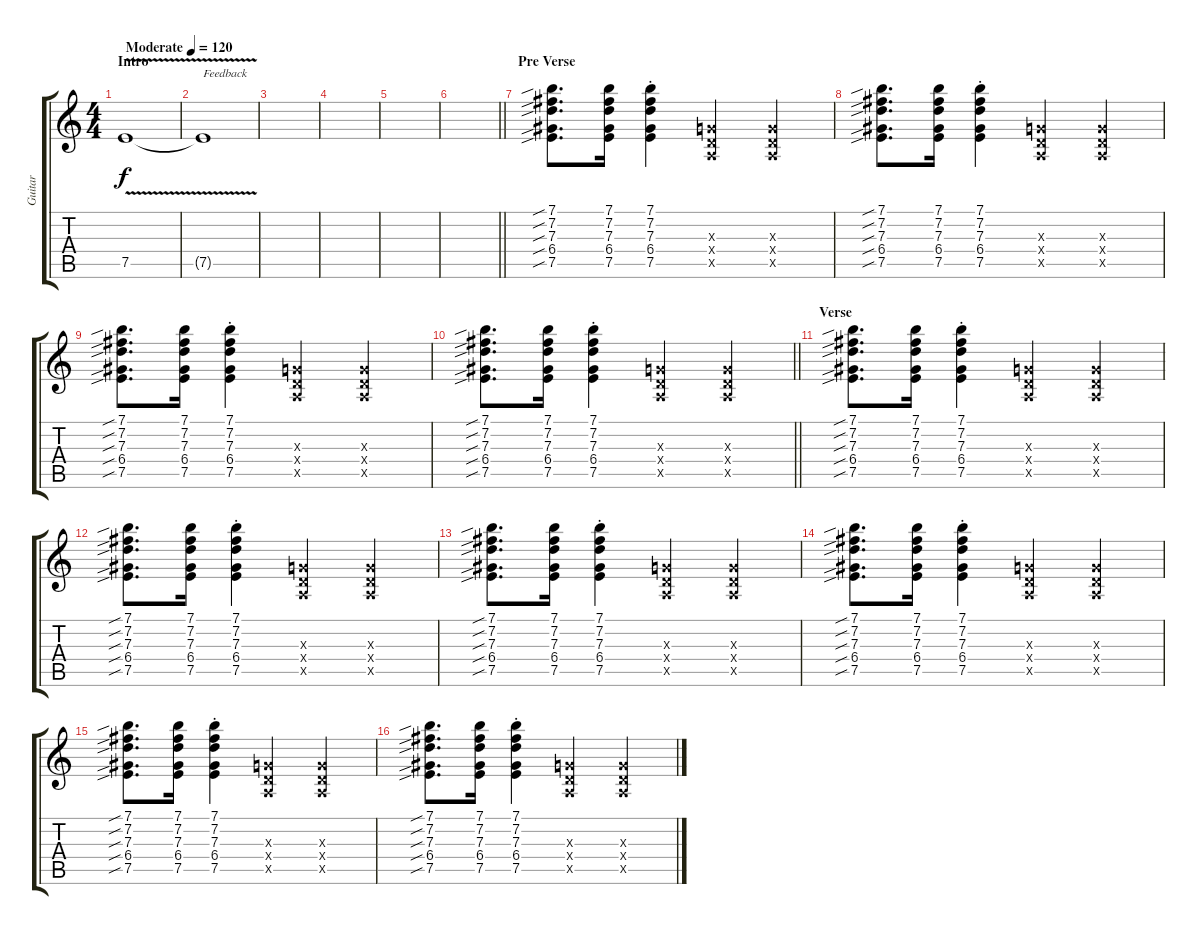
\track ("Guitar" "Guitar") {instrument overdrivenguitar}
\staff {score tabs}
\tuning (E4 B3 G3 D3 A2 E2) {hide}
\ts (4 4)
\section ("" "Intro")
\tempo (120 "Moderate")
\clef g2
\ks c
7.5{v}.1{dy f instrument overdrivenguitar} |
7.5{t}.1{txt "Feedback"} |
|
|
|
\barLineRight lightlight
|
\section ("" "Pre Verse")
(7.1{sib} 7.2{sib} 7.3{sib} 6.4{sib} 7.5{sib}).8{d} (7.1 7.2 7.3 6.4 7.5).16 (7.1{st} 7.2{st} 7.3{st} 6.4{st} 7.5{st}).4 (0.3{x} 0.4{x} 0.5{x}).4 (0.3{x} 0.4{x} 0.5{x}).4 |
(7.1{sib} 7.2{sib} 7.3{sib} 6.4{sib} 7.5{sib}).8{d} (7.1 7.2 7.3 6.4 7.5).16 (7.1{st} 7.2{st} 7.3{st} 6.4{st} 7.5{st}).4 (0.3{x} 0.4{x} 0.5{x}).4 (0.3{x} 0.4{x} 0.5{x}).4 |
(7.1{sib} 7.2{sib} 7.3{sib} 6.4{sib} 7.5{sib}).8{d} (7.1 7.2 7.3 6.4 7.5).16 (7.1{st} 7.2{st} 7.3{st} 6.4{st} 7.5{st}).4 (0.3{x} 0.4{x} 0.5{x}).4 (0.3{x} 0.4{x} 0.5{x}).4 |
\barLineRight lightlight
(7.1{sib} 7.2{sib} 7.3{sib} 6.4{sib} 7.5{sib}).8{d} (7.1 7.2 7.3 6.4 7.5).16 (7.1{st} 7.2{st} 7.3{st} 6.4{st} 7.5{st}).4 (0.3{x} 0.4{x} 0.5{x}).4 (0.3{x} 0.4{x} 0.5{x}).4 |
\section ("" "Verse")
(7.1{sib} 7.2{sib} 7.3{sib} 6.4{sib} 7.5{sib}).8{d} (7.1 7.2 7.3 6.4 7.5).16 (7.1{st} 7.2{st} 7.3{st} 6.4{st} 7.5{st}).4 (0.3{x} 0.4{x} 0.5{x}).4 (0.3{x} 0.4{x} 0.5{x}).4 |
(7.1{sib} 7.2{sib} 7.3{sib} 6.4{sib} 7.5{sib}).8{d} (7.1 7.2 7.3 6.4 7.5).16 (7.1{st} 7.2{st} 7.3{st} 6.4{st} 7.5{st}).4 (0.3{x} 0.4{x} 0.5{x}).4 (0.3{x} 0.4{x} 0.5{x}).4 |
(7.1{sib} 7.2{sib} 7.3{sib} 6.4{sib} 7.5{sib}).8{d} (7.1 7.2 7.3 6.4 7.5).16 (7.1{st} 7.2{st} 7.3{st} 6.4{st} 7.5{st}).4 (0.3{x} 0.4{x} 0.5{x}).4 (0.3{x} 0.4{x} 0.5{x}).4 |
(7.1{sib} 7.2{sib} 7.3{sib} 6.4{sib} 7.5{sib}).8{d} (7.1 7.2 7.3 6.4 7.5).16 (7.1{st} 7.2{st} 7.3{st} 6.4{st} 7.5{st}).4 (0.3{x} 0.4{x} 0.5{x}).4 (0.3{x} 0.4{x} 0.5{x}).4 |
(7.1{sib} 7.2{sib} 7.3{sib} 6.4{sib} 7.5{sib}).8{d} (7.1 7.2 7.3 6.4 7.5).16 (7.1{st} 7.2{st} 7.3{st} 6.4{st} 7.5{st}).4 (0.3{x} 0.4{x} 0.5{x}).4 (0.3{x} 0.4{x} 0.5{x}).4 |
(7.1{sib} 7.2{sib} 7.3{sib} 6.4{sib} 7.5{sib}).8{d} (7.1 7.2 7.3 6.4 7.5).16 (7.1{st} 7.2{st} 7.3{st} 6.4{st} 7.5{st}).4 (0.3{x} 0.4{x} 0.5{x}).4 (0.3{x} 0.4{x} 0.5{x}).4
